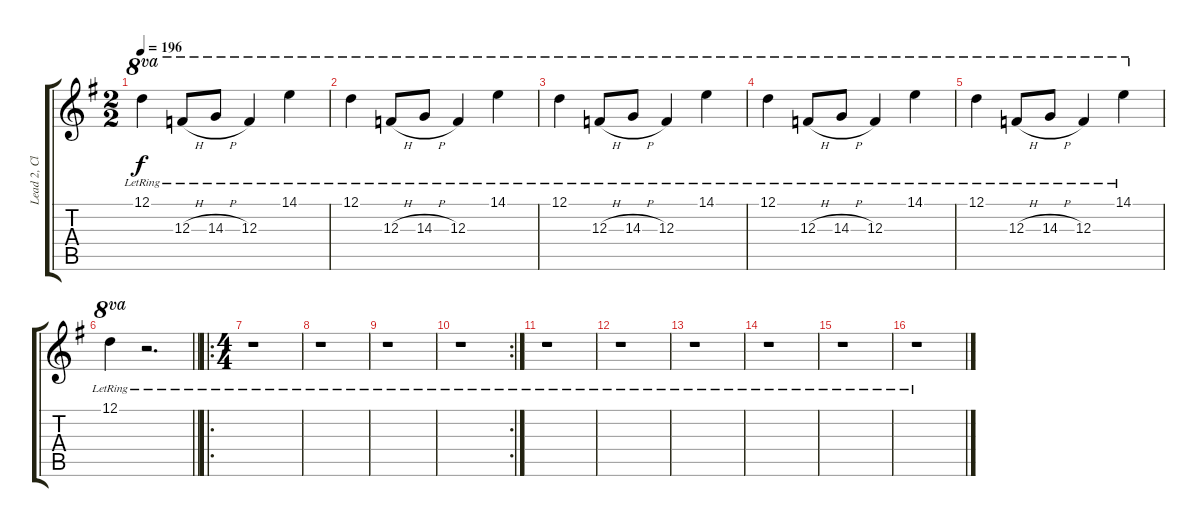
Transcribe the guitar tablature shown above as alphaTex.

\track ("Lead 2, Clean" "Lead 2, Cl") {instrument electricguitarjazz}
\staff {score tabs}
\tuning (D4 A3 F3 C3 G2 C2) {hide}
\ts (2 2)
\tempo 196
\clef g2
\ks g
12.1{lr}.4{ot 8va dy f} 12.3{h lr}.8{ot 8va} 14.3{h lr}.8{ot 8va} 12.3{lr}.4{ot 8va} 14.1{lr}.4{ot 8va} |
12.1{lr}.4{ot 8va} 12.3{h lr}.8{ot 8va} 14.3{h lr}.8{ot 8va} 12.3{lr}.4{ot 8va} 14.1{lr}.4{ot 8va} |
12.1{lr}.4{ot 8va} 12.3{h lr}.8{ot 8va} 14.3{h lr}.8{ot 8va} 12.3{lr}.4{ot 8va} 14.1{lr}.4{ot 8va} |
12.1{lr}.4{ot 8va} 12.3{h lr}.8{ot 8va} 14.3{h lr}.8{ot 8va} 12.3{lr}.4{ot 8va} 14.1{lr}.4{ot 8va} |
12.1{lr}.4{ot 8va} 12.3{h lr}.8{ot 8va} 14.3{h lr}.8{ot 8va} 12.3{lr}.4{ot 8va} 14.1{lr}.4{ot 8va} |
\barLineRight lightlight
12.1{lr}.4{ot 8va} r.2{d} |
\ro
\ts (4 4)
r.1 |
r.1 |
r.1 |
\rc 2
r.1 |
r.1 |
r.1 |
r.1 |
r.1 |
r.1 |
r.1
